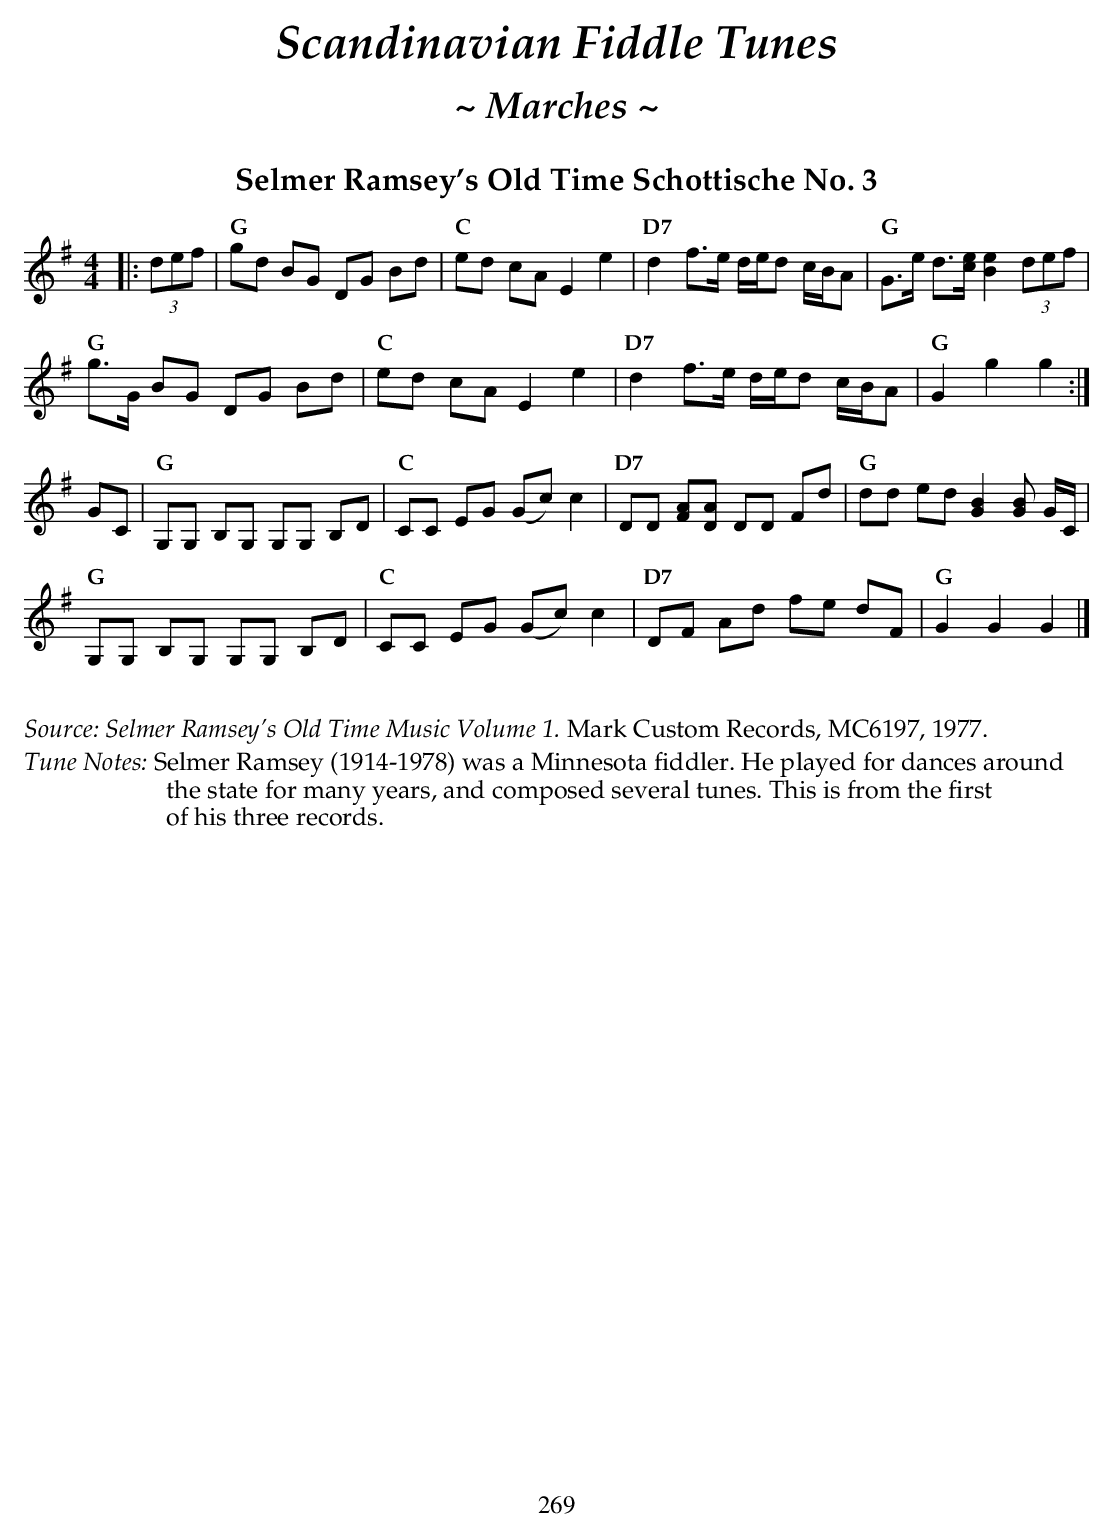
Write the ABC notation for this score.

X:1
T:Selmer Ramsey's Old Time Schottische No. 3
U:s = !slide!
U:t = !trill!
M:4/4
L:1/8
K:G
|: (3 def |\
"G" gd BG DG Bd  | "C" ed cA E2 e2 | "D7" d2 f>e d/e/d c/B/A | "G" G>e d>[ce] [B2e2] (3 def |
"G" g>G BG DG Bd | "C" ed cA E2 e2 | "D7" d2 f>e d/e/d c/B/A | "G" G2 g2 g2:|
 GC |\
"G" G,G, B,G, G,G, B,D | "C" CC EG (Gc) c2 | "D7" DD [FA][DA] DD Fd | "G" dd ed [GB]2 [GB] G/C/ |
"G" G,G, B,G, G,G, B,D | "C" CC EG (Gc) c2 | "D7" DF Ad fe dF | "G" G2 G2 G2 |]
